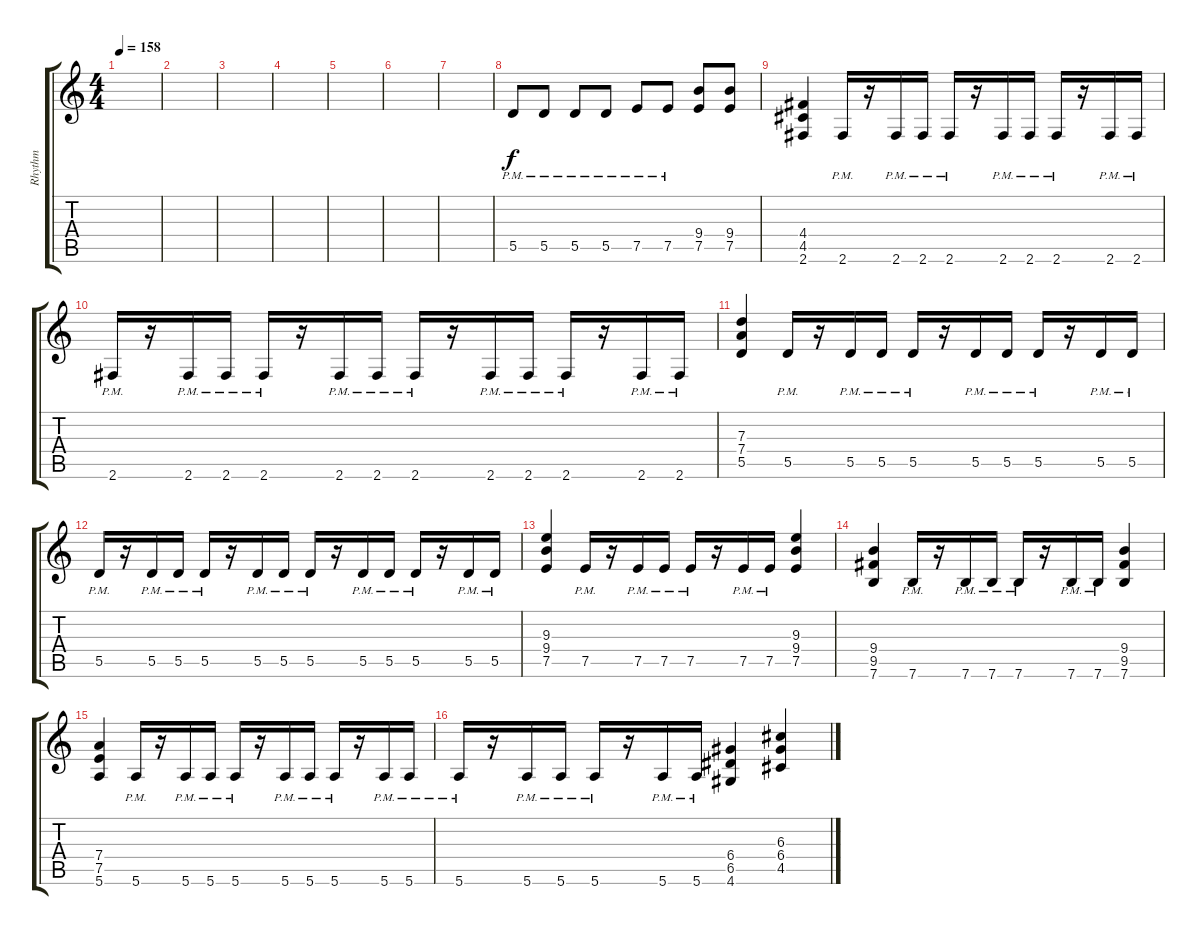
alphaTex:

\track ("Rhythm" "Rhythm") {instrument overdrivenguitar}
\staff {score tabs}
\tuning (E4 B3 G3 D3 A2 E2) {hide}
\ts (4 4)
\tempo 158
\clef g2
\ks c
|
|
|
|
|
|
|
\section ("" "")
5.5{pm}.8 5.5{pm}.8 5.5{pm}.8 5.5{pm}.8 7.5{pm}.8 7.5{pm}.8 (9.4 7.5).8 (9.4 7.5).8 |
(4.4 4.5 2.6).4 2.6{pm}.16 r.16 2.6{pm}.16 2.6{pm}.16 2.6{pm}.16 r.16 2.6{pm}.16 2.6{pm}.16 2.6{pm}.16 r.16 2.6{pm}.16 2.6{pm}.16 |
2.6{pm}.16 r.16 2.6{pm}.16 2.6{pm}.16 2.6{pm}.16 r.16 2.6{pm}.16 2.6{pm}.16 2.6{pm}.16 r.16 2.6{pm}.16 2.6{pm}.16 2.6{pm}.16 r.16 2.6{pm}.16 2.6{pm}.16 |
(7.3 7.4 5.5).4 5.5{pm}.16 r.16 5.5{pm}.16 5.5{pm}.16 5.5{pm}.16 r.16 5.5{pm}.16 5.5{pm}.16 5.5{pm}.16 r.16 5.5{pm}.16 5.5{pm}.16 |
5.5{pm}.16 r.16 5.5{pm}.16 5.5{pm}.16 5.5{pm}.16 r.16 5.5{pm}.16 5.5{pm}.16 5.5{pm}.16 r.16 5.5{pm}.16 5.5{pm}.16 5.5{pm}.16 r.16 5.5{pm}.16 5.5{pm}.16 |
(9.3 9.4 7.5).4 7.5{pm}.16 r.16 7.5{pm}.16 7.5{pm}.16 7.5{pm}.16 r.16 7.5{pm}.16 7.5{pm}.16 (9.3 9.4 7.5).4 |
(9.4 9.5 7.6).4 7.6{pm}.16 r.16 7.6{pm}.16 7.6{pm}.16 7.6{pm}.16 r.16 7.6{pm}.16 7.6{pm}.16 (9.4 9.5 7.6).4 |
(7.4 7.5 5.6).4 5.6{pm}.16 r.16 5.6{pm}.16 5.6{pm}.16 5.6{pm}.16 r.16 5.6{pm}.16 5.6{pm}.16 5.6{pm}.16 r.16 5.6{pm}.16 5.6{pm}.16 |
5.6{pm}.16 r.16 5.6{pm}.16 5.6{pm}.16 5.6{pm}.16 r.16 5.6{pm}.16 5.6{pm}.16 (6.4 6.5 4.6).4 (6.3 6.4 4.5).4
